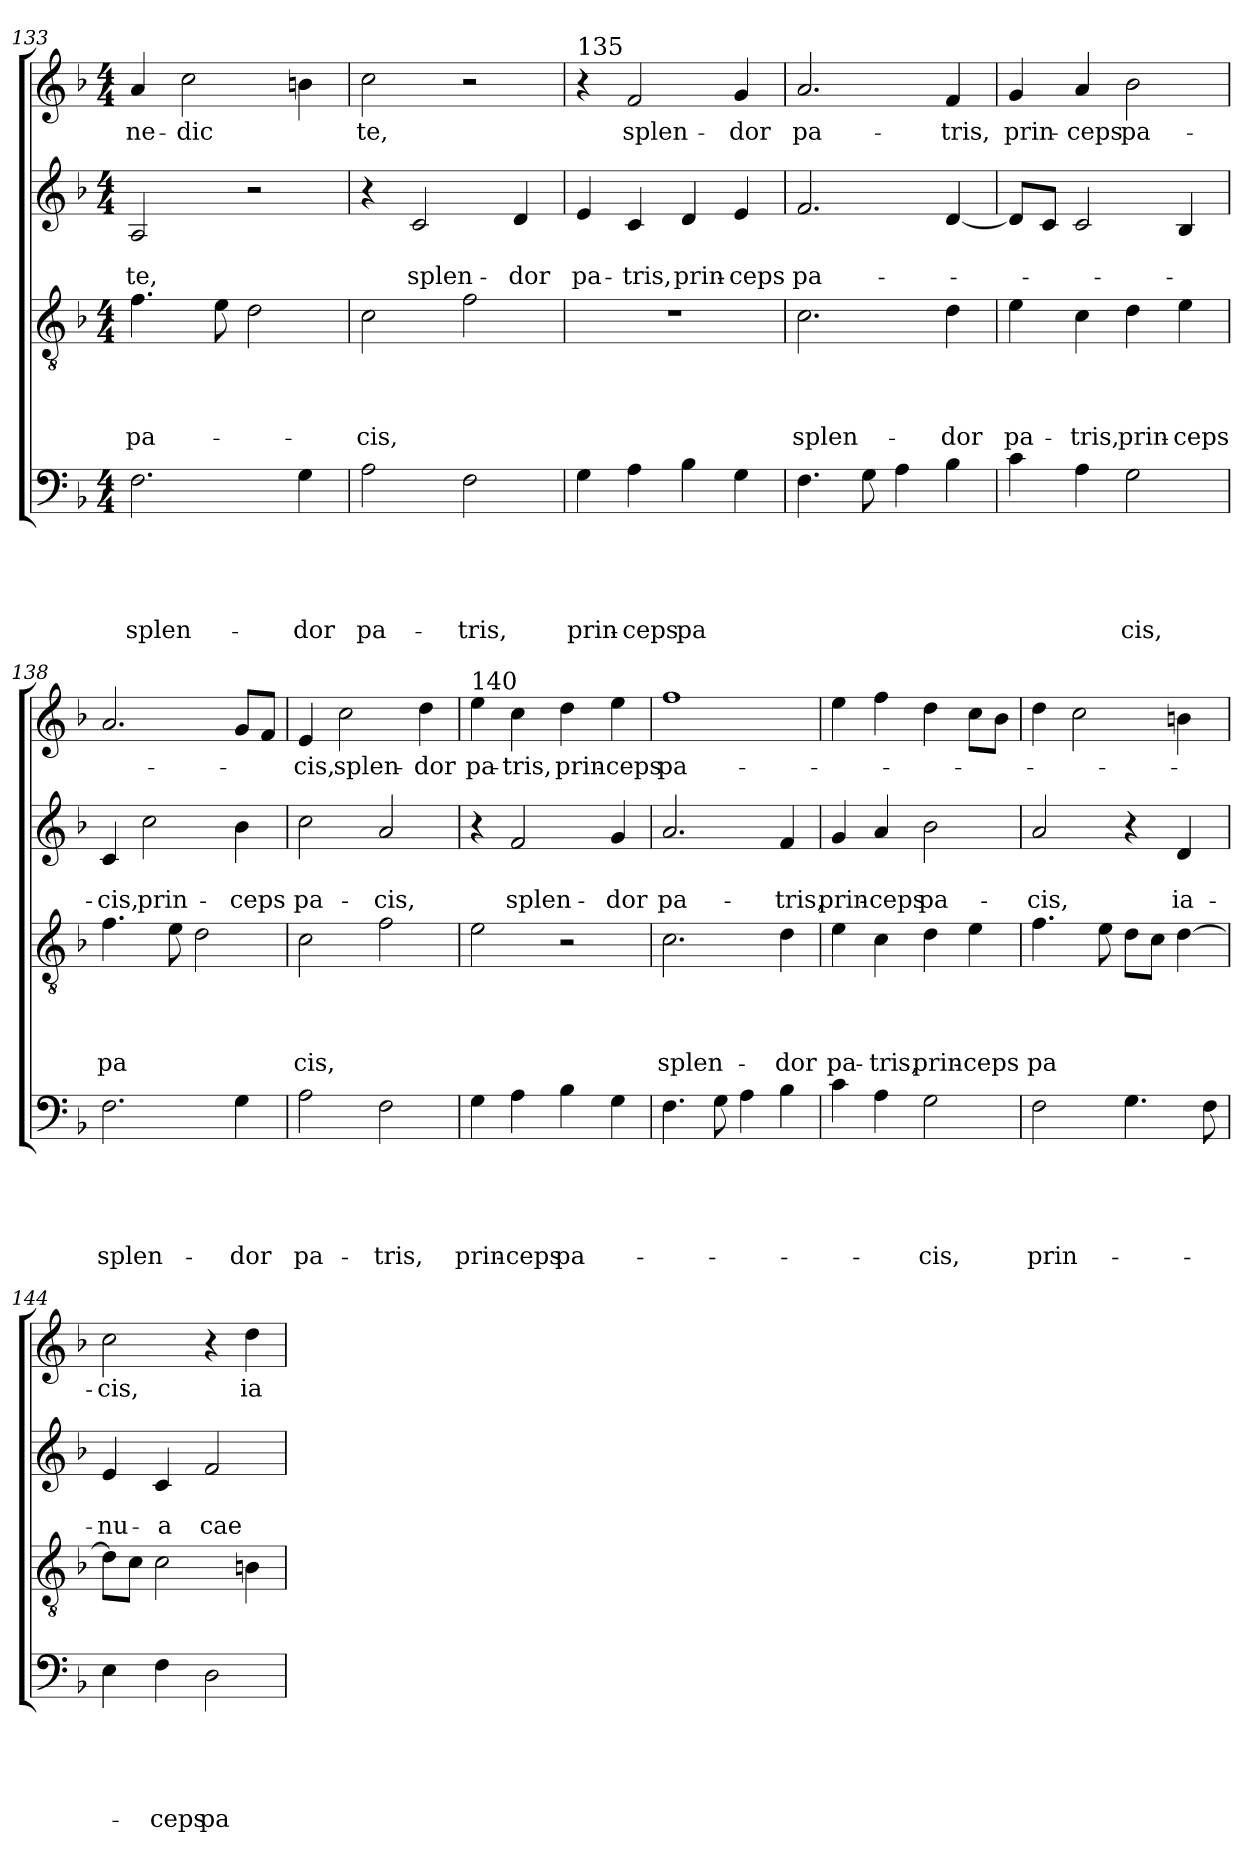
**kern	**text	**text	**text	**text	**text	**kern	**text	**text	**text	**text	**kern	**text	**text	**kern	**text
*part4	*part4	*part4	*part4	*part4	*part4	*part3	*part3	*part3	*part3	*part3	*part2	*part2	*part2	*part1	*part1
*staff4	*staff4	*staff4	*staff4	*staff4	*staff4	*staff3	*staff3	*staff3	*staff3	*staff3	*staff2	*staff2	*staff2	*staff1	*staff1
*clefF4	*	*	*	*	*	*clefGv2	*	*	*	*	*clefG2	*	*	*clefG2	*
*k[b-]	*	*	*	*	*	*k[b-]	*	*	*	*	*k[b-]	*	*	*k[b-]	*
*F:	*	*	*	*	*	*F:	*	*	*	*	*F:	*	*	*F:	*
*M4/4	*	*	*	*	*	*M4/4	*	*	*	*	*M4/4	*	*	*M4/4	*
=133	=133	=133	=133	=133	=133	=133	=133	=133	=133	=133	=133	=133	=133	=133	=133
!	!	!	!	!	!LO:LY:b	!	!	!	!	!LO:LY:b	!	!	!LO:LY:b	!	!LO:LY:b
2.F\	.	.	.	.	splen-	4.f\	.	.	.	pa-	2A/	.	te,	4a/	-ne-
!	!	!	!	!	!	!	!	!	!	!	!	!	!	!	!LO:LY:b
.	.	.	.	.	.	.	.	.	.	.	.	.	.	2cc\	-dic
.	.	.	.	.	.	8e\	.	.	.	.	.	.	.	.	.
.	.	.	.	.	.	2d\	.	.	.	.	2r	.	.	.	.
!	!	!	!	!	!LO:LY:b	!	!	!	!	!	!	!	!	!	!
4G\	.	.	.	.	-dor	.	.	.	.	.	.	.	.	4b\	.
!!LO:PB:g=z
=134	=134	=134	=134	=134	=134	=134	=134	=134	=134	=134	=134	=134	=134	=134	=134
!	!	!	!	!	!LO:LY:b	!	!	!	!	!LO:LY:b	!	!	!	!	!LO:LY:b
2A\	.	.	.	.	pa-	2c\	.	.	.	-­cis,	4r	.	.	2cc\	­te,
!	!	!	!	!	!	!	!	!	!	!	!	!	!LO:LY:b	!	!
.	.	.	.	.	.	.	.	.	.	.	2c/	.	splen-	.	.
!	!	!	!	!	!LO:LY:b	!	!	!	!	!	!	!	!	!	!
2F\	.	.	.	.	-tris,	2f\	.	.	.	.	.	.	.	2r	.
!	!	!	!	!	!	!	!	!	!	!	!	!	!LO:LY:b	!	!
.	.	.	.	.	.	.	.	.	.	.	4d/	.	-dor	.	.
=135	=135	=135	=135	=135	=135	=135	=135	=135	=135	=135	=135	=135	=135	=135	=135
!	!	!	!	!	!	!	!	!	!	!	!	!	!	!LO:TX:a:t=135	!
!	!	!	!	!	!LO:LY:b	!	!	!	!	!	!	!	!LO:LY:b	!	!
4G\	.	.	.	.	prin-	1r	.	.	.	.	4e/	.	pa-	4r	.
!	!	!	!	!	!LO:LY:b	!	!	!	!	!	!	!	!LO:LY:b	!	!LO:LY:b
4A\	.	.	.	.	-ceps	.	.	.	.	.	4c/	.	-tris,	2f/	splen-
!	!	!	!	!	!LO:LY:b	!	!	!	!	!	!	!	!LO:LY:b	!	!
4B-\	.	.	.	.	pa	.	.	.	.	.	4d/	.	prin-	.	.
!	!	!	!	!	!	!	!	!	!	!	!	!	!LO:LY:b	!	!LO:LY:b
4G\	.	.	.	.	.	.	.	.	.	.	4e/	.	-ceps	4g/	-dor
=136	=136	=136	=136	=136	=136	=136	=136	=136	=136	=136	=136	=136	=136	=136	=136
!	!	!	!	!	!	!	!	!	!	!LO:LY:b	!	!	!LO:LY:b	!	!LO:LY:b
4.F\	.	.	.	.	.	2.c\	.	.	.	splen-	2.f/	.	pa-	2.a/	pa-
8G\	.	.	.	.	.	.	.	.	.	.	.	.	.	.	.
4A\	.	.	.	.	.	.	.	.	.	.	.	.	.	.	.
!	!	!	!	!	!	!	!	!	!	!LO:LY:b	!	!	!	!	!LO:LY:b
4B-\	.	.	.	.	.	4d\	.	.	.	-dor	[4d/	.	.	4f/	-tris,
=137	=137	=137	=137	=137	=137	=137	=137	=137	=137	=137	=137	=137	=137	=137	=137
!	!	!	!	!	!	!	!	!	!	!LO:LY:b	!	!	!	!	!LO:LY:b
4c\	.	.	.	.	.	4e\	.	.	.	pa-	8d/L]	.	.	4g/	prin-
.	.	.	.	.	.	.	.	.	.	.	8c/J	.	.	.	.
!	!	!	!	!	!	!	!	!	!	!LO:LY:b	!	!	!	!	!LO:LY:b
4A\	.	.	.	.	.	4c\	.	.	.	-tris,	2c/	.	.	4a/	-ceps
!	!	!	!	!	!LO:LY:b	!	!	!	!	!LO:LY:b	!	!	!	!	!LO:LY:b
2G\	.	.	.	.	cis,	4d\	.	.	.	prin-	.	.	.	2b-\	pa-
!	!	!	!	!	!	!	!	!	!	!LO:LY:b	!	!	!	!	!
.	.	.	.	.	.	4e\	.	.	.	-ceps	4B-/	.	.	.	.
=138	=138	=138	=138	=138	=138	=138	=138	=138	=138	=138	=138	=138	=138	=138	=138
!	!	!	!	!	!LO:LY:b	!	!	!	!	!LO:LY:b	!	!	!LO:LY:b	!	!
2.F\	.	.	.	.	splen-	4.f\	.	.	.	pa	4c/	.	-cis,	2.a/	.
!	!	!	!	!	!	!	!	!	!	!	!	!	!LO:LY:b	!	!
.	.	.	.	.	.	.	.	.	.	.	2cc\	.	prin-	.	.
.	.	.	.	.	.	8e\	.	.	.	.	.	.	.	.	.
.	.	.	.	.	.	2d\	.	.	.	.	.	.	.	.	.
!	!	!	!	!	!LO:LY:b	!	!	!	!	!	!	!	!LO:LY:b	!	!
4G\	.	.	.	.	-dor	.	.	.	.	.	4b-\	.	-ceps	8g/L	.
.	.	.	.	.	.	.	.	.	.	.	.	.	.	8f/J	.
=139	=139	=139	=139	=139	=139	=139	=139	=139	=139	=139	=139	=139	=139	=139	=139
!	!	!	!	!	!LO:LY:b	!	!	!	!	!LO:LY:b	!	!	!LO:LY:b	!	!LO:LY:b
2A\	.	.	.	.	pa-	2c\	.	.	.	cis,	2cc\	.	pa-	4e/	-cis,
!	!	!	!	!	!	!	!	!	!	!	!	!	!	!	!LO:LY:b
.	.	.	.	.	.	.	.	.	.	.	.	.	.	2cc\	splen-
!	!	!	!	!	!LO:LY:b	!	!	!	!	!	!	!	!LO:LY:b	!	!
2F\	.	.	.	.	-tris,	2f\	.	.	.	.	2a/	.	-cis,	.	.
!	!	!	!	!	!	!	!	!	!	!	!	!	!	!	!LO:LY:b
.	.	.	.	.	.	.	.	.	.	.	.	.	.	4dd\	-dor
!!LO:LB:g=z
=140	=140	=140	=140	=140	=140	=140	=140	=140	=140	=140	=140	=140	=140	=140	=140
!	!	!	!	!	!	!	!	!	!	!	!	!	!	!LO:TX:a:t=140	!
!	!	!	!	!	!LO:LY:b	!	!	!	!	!	!	!	!	!	!LO:LY:b
4G\	.	.	.	.	prin-	2e\	.	.	.	.	4r	.	.	4ee\	pa-
!	!	!	!	!	!LO:LY:b	!	!	!	!	!	!	!	!LO:LY:b	!	!LO:LY:b
4A\	.	.	.	.	-ceps	.	.	.	.	.	2f/	.	splen-	4cc\	-tris,
!	!	!	!	!	!LO:LY:b	!	!	!	!	!	!	!	!	!	!LO:LY:b
4B-\	.	.	.	.	pa-	2r	.	.	.	.	.	.	.	4dd\	prin-
!	!	!	!	!	!	!	!	!	!	!	!	!	!LO:LY:b	!	!LO:LY:b
4G\	.	.	.	.	.	.	.	.	.	.	4g/	.	-dor	4ee\	-ceps
=141	=141	=141	=141	=141	=141	=141	=141	=141	=141	=141	=141	=141	=141	=141	=141
!	!	!	!	!	!	!	!	!	!	!LO:LY:b	!	!	!LO:LY:b	!	!LO:LY:b
4.F\	.	.	.	.	.	2.c\	.	.	.	splen-	2.a/	.	pa-	1ff	pa-
8G\	.	.	.	.	.	.	.	.	.	.	.	.	.	.	.
4A\	.	.	.	.	.	.	.	.	.	.	.	.	.	.	.
!	!	!	!	!	!	!	!	!	!	!LO:LY:b	!	!	!LO:LY:b	!	!
4B-\	.	.	.	.	.	4d\	.	.	.	-dor	4f/	.	-tris,	.	.
=142	=142	=142	=142	=142	=142	=142	=142	=142	=142	=142	=142	=142	=142	=142	=142
!	!	!	!	!	!	!	!	!	!	!LO:LY:b	!	!	!LO:LY:b	!	!
4c\	.	.	.	.	.	4e\	.	.	.	pa-	4g/	.	prin-	4ee\	.
!	!	!	!	!	!	!	!	!	!	!LO:LY:b	!	!	!LO:LY:b	!	!
4A\	.	.	.	.	.	4c\	.	.	.	-tris,	4a/	.	-ceps	4ff\	.
!	!	!	!	!	!LO:LY:b	!	!	!	!	!LO:LY:b	!	!	!LO:LY:b	!	!
2G\	.	.	.	.	-cis,	4d\	.	.	.	prin-	2b-\	.	pa-	4dd\	.
!	!	!	!	!	!	!	!	!	!	!LO:LY:b	!	!	!	!	!
.	.	.	.	.	.	4e\	.	.	.	-ceps	.	.	.	8cc\L	.
.	.	.	.	.	.	.	.	.	.	.	.	.	.	8b-\J	.
=143	=143	=143	=143	=143	=143	=143	=143	=143	=143	=143	=143	=143	=143	=143	=143
!	!	!	!	!	!LO:LY:b	!	!	!	!	!LO:LY:b	!	!	!LO:LY:b	!	!
2F\	.	.	.	.	prin-	4.f\	.	.	.	pa	2a/	.	-cis,	4dd\	.
.	.	.	.	.	.	.	.	.	.	.	.	.	.	2cc\	.
.	.	.	.	.	.	8e\	.	.	.	.	.	.	.	.	.
4.G\	.	.	.	.	.	8d\L	.	.	.	.	4r	.	.	.	.
.	.	.	.	.	.	8c\J	.	.	.	.	.	.	.	.	.
!	!	!	!	!	!	!	!	!	!	!	!	!	!LO:LY:b	!	!
.	.	.	.	.	.	[4d\	.	.	.	.	4d/	.	ia-	4b\	.
8F\	.	.	.	.	.	.	.	.	.	.	.	.	.	.	.
=144	=144	=144	=144	=144	=144	=144	=144	=144	=144	=144	=144	=144	=144	=144	=144
!	!	!	!	!	!	!	!	!	!	!	!	!	!LO:LY:b	!	!LO:LY:b
4E\	.	.	.	.	.	8d\L]	.	.	.	.	4e/	.	-nu-	2cc\	-cis,
.	.	.	.	.	.	8c\J	.	.	.	.	.	.	.	.	.
!	!	!	!	!	!LO:LY:b	!	!	!	!	!	!	!	!LO:LY:b	!	!
4F\	.	.	.	.	-ceps	2c\	.	.	.	.	4c/	.	-a	.	.
!	!	!	!	!	!LO:LY:b	!	!	!	!	!	!	!	!LO:LY:b	!	!
2D\	.	.	.	.	pa-	.	.	.	.	.	2f/	.	cae-	4r	.
!	!	!	!	!	!	!	!	!	!	!	!	!	!	!	!LO:LY:b
.	.	.	.	.	.	4Bn\	.	.	.	.	.	.	.	4dd\	ia-
=	=	=	=	=	=	=	=	=	=	=	=	=	=	=	=
*-	*-	*-	*-	*-	*-	*-	*-	*-	*-	*-	*-	*-	*-	*-	*-
